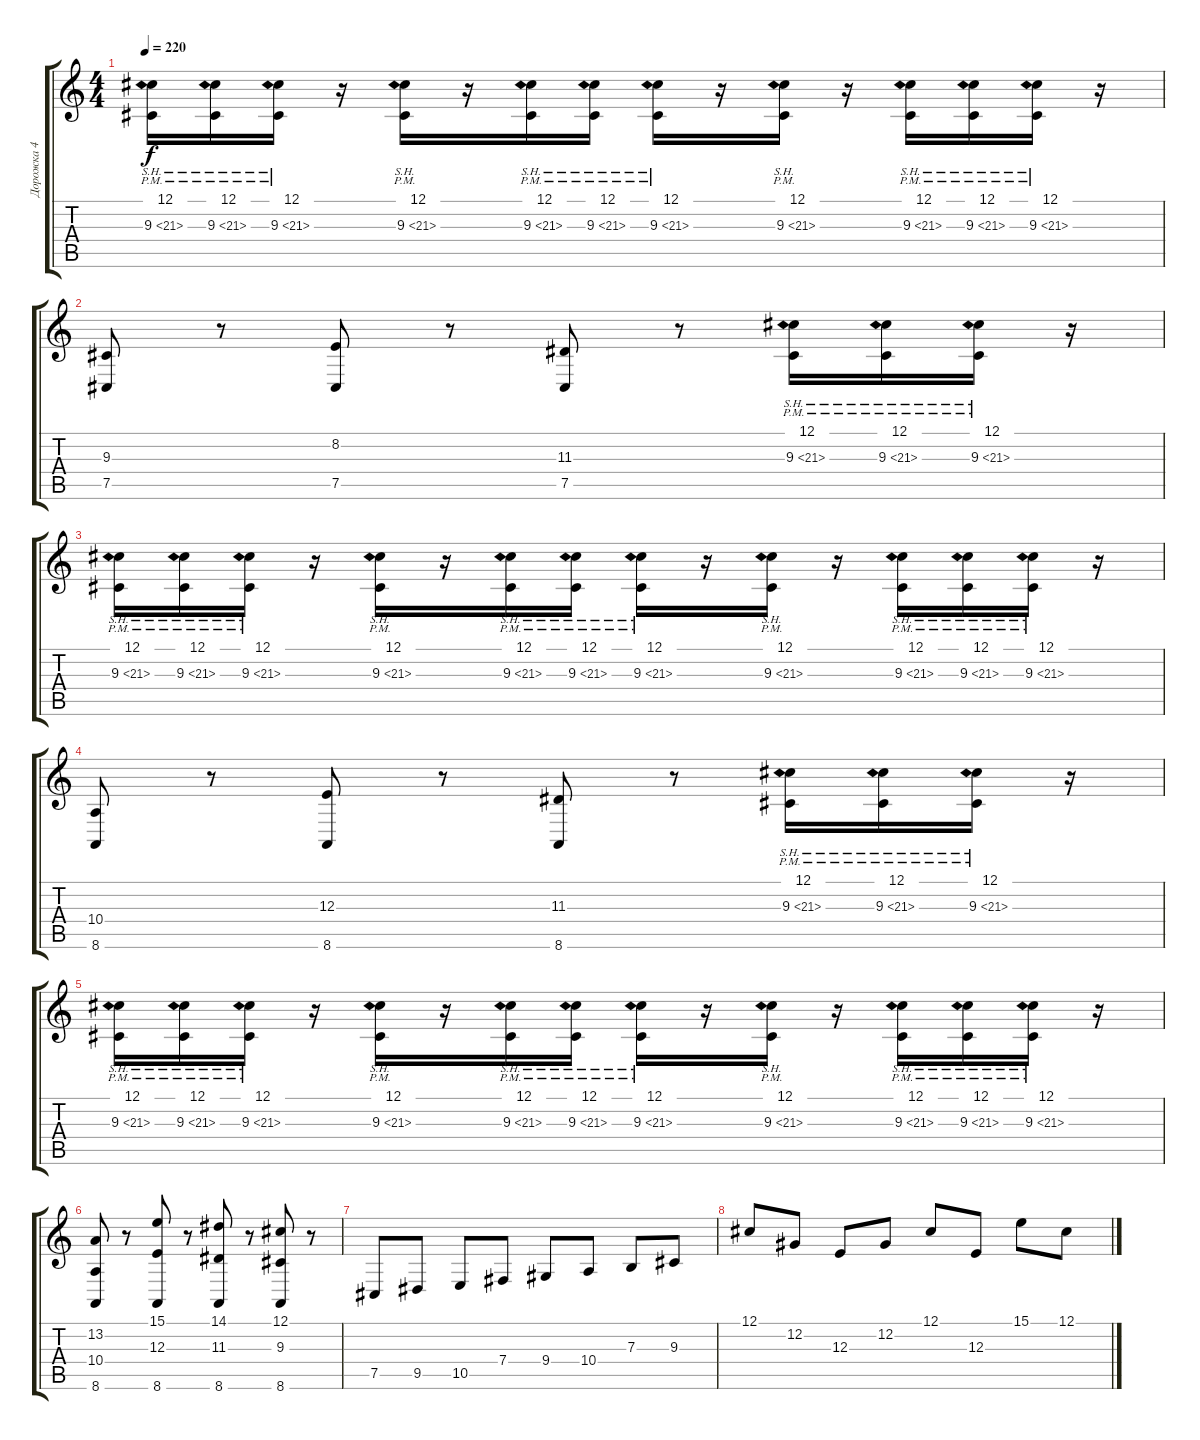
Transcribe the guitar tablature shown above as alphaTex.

\track ("Дорожка 4" "Дорожка 4") {instrument tremolostrings}
\staff {score tabs}
\tuning (Db4 Ab3 E3 B2 Gb2 Db2) {hide}
\ts (4 4)
\tempo 220
\clef g2
\ks c
(12.1 9.3{sh 12 pm}).16{dy f} (12.1 9.3{sh 12 pm}).16 (12.1 9.3{sh 12 pm}).16 r.16 (12.1 9.3{sh 12 pm}).16 r.16 (12.1 9.3{sh 12 pm}).16 (12.1 9.3{sh 12 pm}).16 (12.1 9.3{sh 12 pm}).16 r.16 (12.1 9.3{sh 12 pm}).16 r.16 (12.1 9.3{sh 12 pm}).16 (12.1 9.3{sh 12 pm}).16 (12.1 9.3{sh 12 pm}).16 r.16 |
(9.3 7.5).8 r.8 (8.2 7.5).8 r.8 (11.3 7.5).8 r.8 (12.1 9.3{sh 12 pm}).16 (12.1 9.3{sh 12 pm}).16 (12.1 9.3{sh 12 pm}).16 r.16 |
(12.1 9.3{sh 12 pm}).16 (12.1 9.3{sh 12 pm}).16 (12.1 9.3{sh 12 pm}).16 r.16 (12.1 9.3{sh 12 pm}).16 r.16 (12.1 9.3{sh 12 pm}).16 (12.1 9.3{sh 12 pm}).16 (12.1 9.3{sh 12 pm}).16 r.16 (12.1 9.3{sh 12 pm}).16 r.16 (12.1 9.3{sh 12 pm}).16 (12.1 9.3{sh 12 pm}).16 (12.1 9.3{sh 12 pm}).16 r.16 |
(10.4 8.6).8 r.8 (12.3 8.6).8 r.8 (11.3 8.6).8 r.8 (12.1 9.3{sh 12 pm}).16 (12.1 9.3{sh 12 pm}).16 (12.1 9.3{sh 12 pm}).16 r.16 |
(12.1 9.3{sh 12 pm}).16 (12.1 9.3{sh 12 pm}).16 (12.1 9.3{sh 12 pm}).16 r.16 (12.1 9.3{sh 12 pm}).16 r.16 (12.1 9.3{sh 12 pm}).16 (12.1 9.3{sh 12 pm}).16 (12.1 9.3{sh 12 pm}).16 r.16 (12.1 9.3{sh 12 pm}).16 r.16 (12.1 9.3{sh 12 pm}).16 (12.1 9.3{sh 12 pm}).16 (12.1 9.3{sh 12 pm}).16 r.16 |
(13.2 10.4 8.6).8 r.8 (15.1 12.3 8.6).8 r.8 (14.1 11.3 8.6).8 r.8 (12.1 9.3 8.6).8 r.8 |
7.5.8 9.5.8 10.5.8 7.4.8 9.4.8 10.4.8 7.3.8 9.3.8 |
12.1.8{instrument lead1square} 12.2.8 12.3.8 12.2.8 12.1.8 12.3.8 15.1.8 12.1.8
